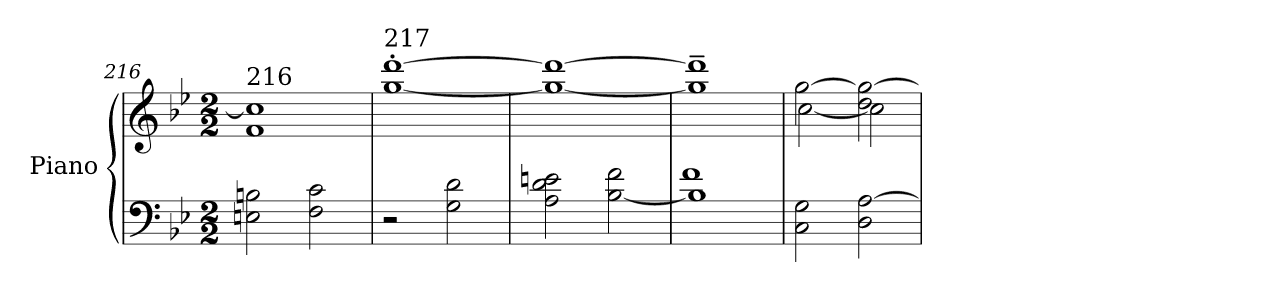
**kern	**kern
*part1	*part1
*staff2	*staff1
*I"Piano	*
*I'Pno	*
!!LO:PB:g=z
*clefF4	*clefG2
*k[b-e-]	*k[b-e-]
*B-:	*B-:
*M2/2	*M2/2
=216	=216
*	*^
!	!LO:TX:a:t=216	!
2En\ 2Bn\	1cc]	1f
2F\ 2c\	.	.
!!LO:PB:g=z	!!
=217	=217	=217
!	!LO:TX:a:t=217	!
2r	[1ddd'	[1gg
2G\ 2d\	.	.
=218	=218	=218
2A\ 2d\ 2en\	1ddd_	1gg_
[2B-\ 2f\	.	.
=219	=219	=219
*^	*	*
1B-]	1f	1ddd~]	1gg]
*v	*v	*	*
=220	=220	=220
2C\ 2G\	[2gg\	[2cc\
2D\ [2A\	2dd\ 2gg\_	2cc\]
*	*v	*v
=	=
*-	*-
